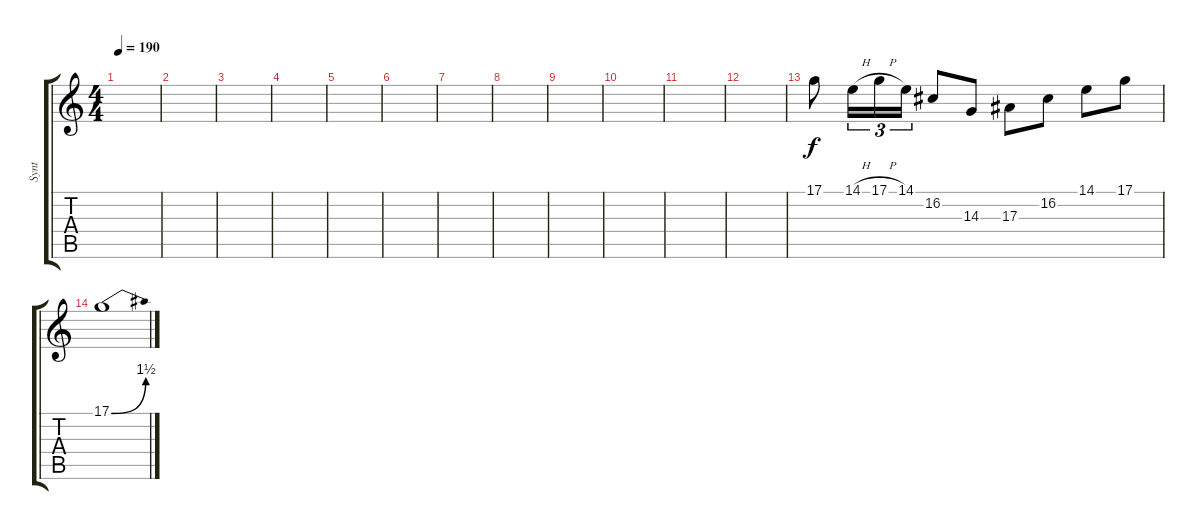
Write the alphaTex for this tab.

\track ("Synt" "Synt") {instrument lead2sawtooth}
\staff {score tabs}
\tuning (D4 A3 F3 C3 G2 D2) {hide}
\ts (4 4)
\tempo 190
\clef g2
\ks c
|
|
|
|
|
|
|
|
|
|
|
|
17.1.8{dy f volume 13 balance 16 instrument distortionguitar} 14.1{h}.16{tu (3 2)} 17.1{h}.16{tu (3 2)} 14.1.16{tu (3 2)} 16.2.8 14.3.8 17.3.8 16.2.8 14.1.8 17.1.8 |
17.1{be (bend 0 0 60 6)}.1
